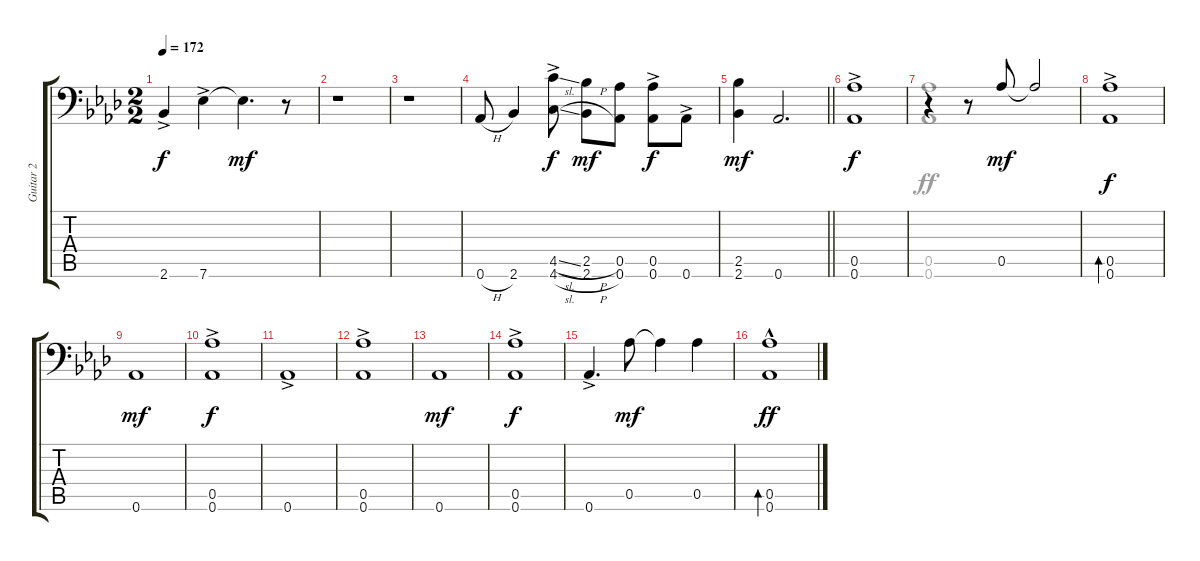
\track ("Guitar 2" "Guitar 2") {instrument electricguitarclean}
\staff {score tabs}
\tuning (Eb4 Ab3 Eb3 Db3 Ab2 Ab1) {hide}
\voice
\ts (2 2)
\tempo 172
\clef f4
\ks ab
2.6{ac}.4{dy f} 7.6{ac}.4 7.6{t}.4{d dy mf} r.8 |
r.1 |
r.1 |
0.6{h}.8 2.6.4 (4.5{sl ac} 4.6{sl ac}).8{dy f} (2.5{h} 2.6{h}).8{dy mf} (0.5 0.6).8 (0.5{ac} 0.6{ac}).8{dy f} 0.6{ac}.8 |
\barLineRight lightlight
(2.5 2.6).4{dy mf} 0.6.2{d} |
(0.5{ac} 0.6{ac}).1{dy f} |
r.4 r.8 0.5.8{dy mf} 0.5{t}.2 |
(0.5{ac} 0.6{ac}).1{bd 30 dy f} |
0.6.1{dy mf} |
(0.5{ac} 0.6{ac}).1{dy f} |
0.6{ac}.1 |
(0.5{ac} 0.6{ac}).1 |
0.6.1{dy mf} |
(0.5{ac} 0.6{ac}).1{dy f} |
0.6{ac}.4{d} 0.5.8{dy mf} 0.5{t}.4 0.5.4 |
(0.5{hac} 0.6{hac}).1{bd 30 dy ff}
\voice
\clef f4
\ottava regular
\simile none
\ks ab
|
|
|
|
\barLineRight lightlight
|
|
(0.5 0.6).1 |
|
|
|
|
|
|
|
|
